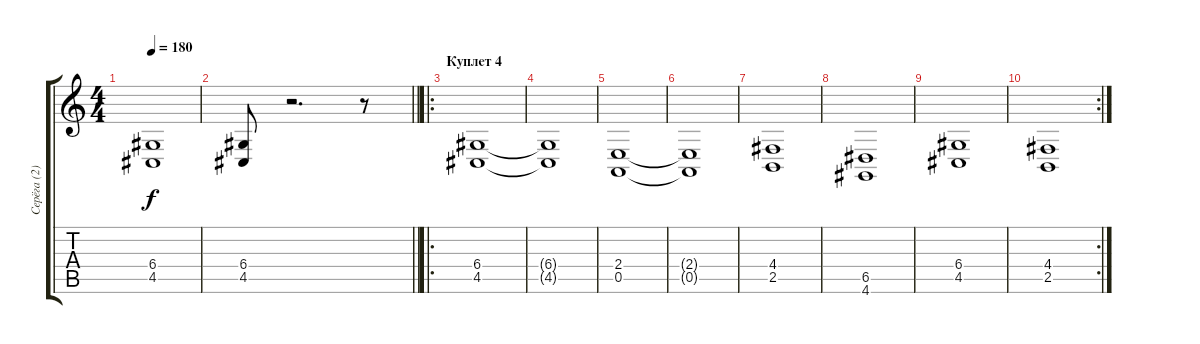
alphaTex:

\track ("Серёга (2)" "Серёга (2)") {instrument stringensemble1}
\staff {score tabs}
\tuning (E4 B3 G3 D3 A2 E2) {hide}
\ts (4 4)
\tempo 180
\clef g2
\ks c
(6.4 4.5).1{dy f} |
\barLineRight lightlight
(6.4 4.5).8 r.2{d} r.8 |
\ro
\section ("" "Куплет 4")
(6.4 4.5).1 |
(6.4{t} 4.5{t}).1 |
(2.4 0.5).1 |
(2.4{t} 0.5{t}).1 |
(4.4 2.5).1 |
(6.5 4.6).1 |
(6.4 4.5).1 |
\rc 2
(4.4 2.5).1
